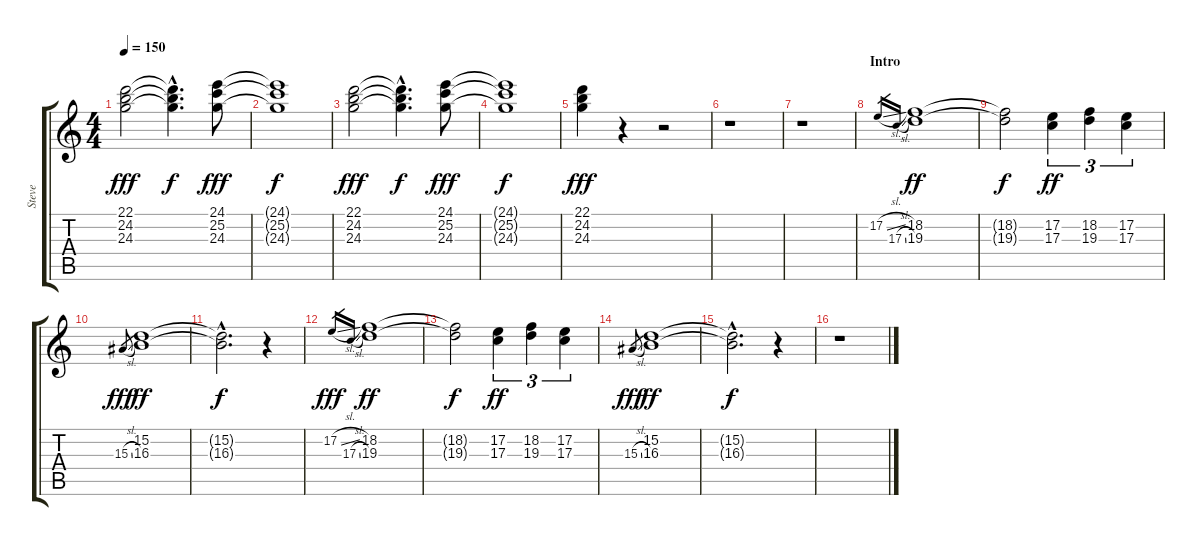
\track ("Steve" "Steve") {instrument rockorgan}
\staff {score tabs}
\tuning (E4 B3 G3 D3 A2 E2) {hide}
\ts (4 4)
\tempo 150
\clef g2
\ks c
(22.1 24.2 24.3).2{dy fff} (22.1{hac t} 24.2{hac t} 24.3{hac t}).4{d dy f} (24.1 25.2 24.3).8{dy fff} |
(24.1{t} 25.2{t} 24.3{t}).1{dy f} |
(22.1 24.2 24.3).2{dy fff} (22.1{hac t} 24.2{hac t} 24.3{hac t}).4{d dy f} (24.1 25.2 24.3).8{dy fff} |
(24.1{t} 25.2{t} 24.3{t}).1{dy f} |
(22.1 24.2 24.3).4{dy fff} r.4 r.2 |
r.1 |
r.1 |
\section ("" "Intro")
17.2{sl}.16{gr} 17.3{sl}.16{gr} (18.2 19.3).1{dy ff} |
(18.2{t} 19.3{t}).2{dy f} (17.2 17.3).4{tu (3 2) dy ff} (18.2 19.3).4{tu (3 2)} (17.2 17.3).4{tu (3 2)} |
15.3{sl}.8{gr dy fff} (15.2 16.3).1{dy ff} |
(15.2{hac t} 16.3{hac t}).2{d dy f} r.4 |
17.2{sl}.16{gr dy fff} 17.3{sl}.16{gr} (18.2 19.3).1{dy ff} |
(18.2{t} 19.3{t}).2{dy f} (17.2 17.3).4{tu (3 2) dy ff} (18.2 19.3).4{tu (3 2)} (17.2 17.3).4{tu (3 2)} |
15.3{sl}.8{gr dy fff} (15.2 16.3).1{dy ff} |
(15.2{hac t} 16.3{hac t}).2{d dy f} r.4 |
r.1
